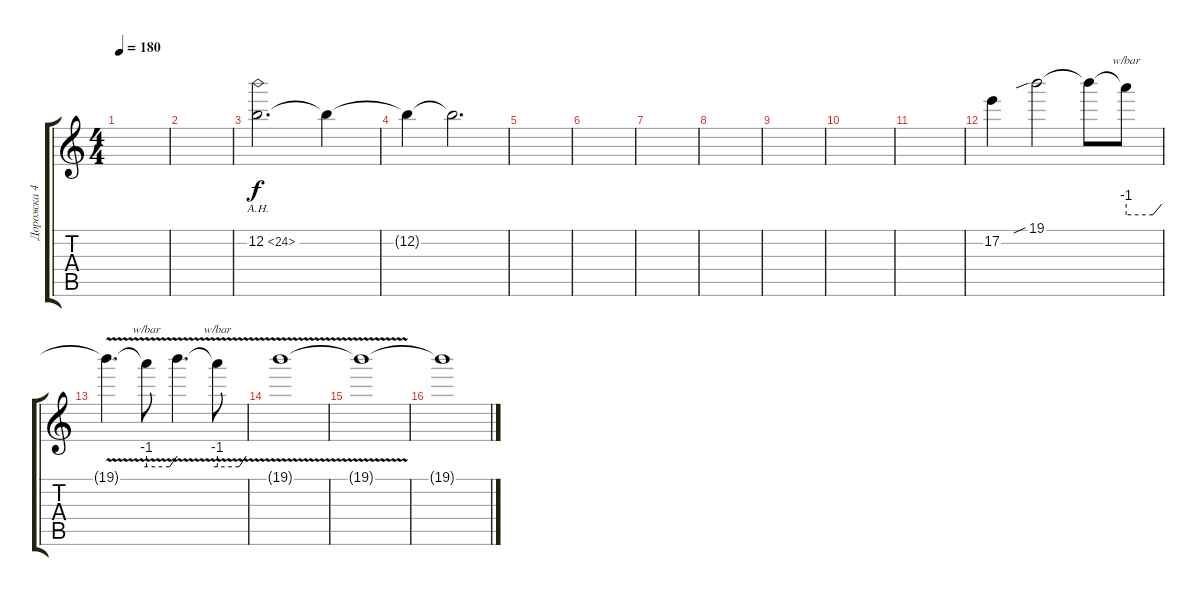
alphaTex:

\track ("Дорожка 4" "Дорожка 4") {instrument overdrivenguitar}
\staff {score tabs}
\tuning (E4 B3 G3 D3 A2 E2) {hide}
\ts (4 4)
\tempo 180
\clef g2
\ks c
|
|
12.2{ah 12}.2{d} 12.2{t}.4 |
12.2{t}.4 12.2{t}.2{d} |
|
|
|
|
|
|
|
17.2.4 19.1{sib}.2 19.1{t}.8 19.1{t}.8{tbe (custom default 0 -4 45 -4 60 0)} |
19.1{v t}.4{d} 19.1{t}.8{tbe (custom default 0 -4 45 -4 60 0)} 19.1{v t}.4{d} 19.1{t}.8{tbe (custom default 0 -4 45 -4 60 0)} |
19.1{v t}.1 |
19.1{t}.1 |
19.1{t}.1
